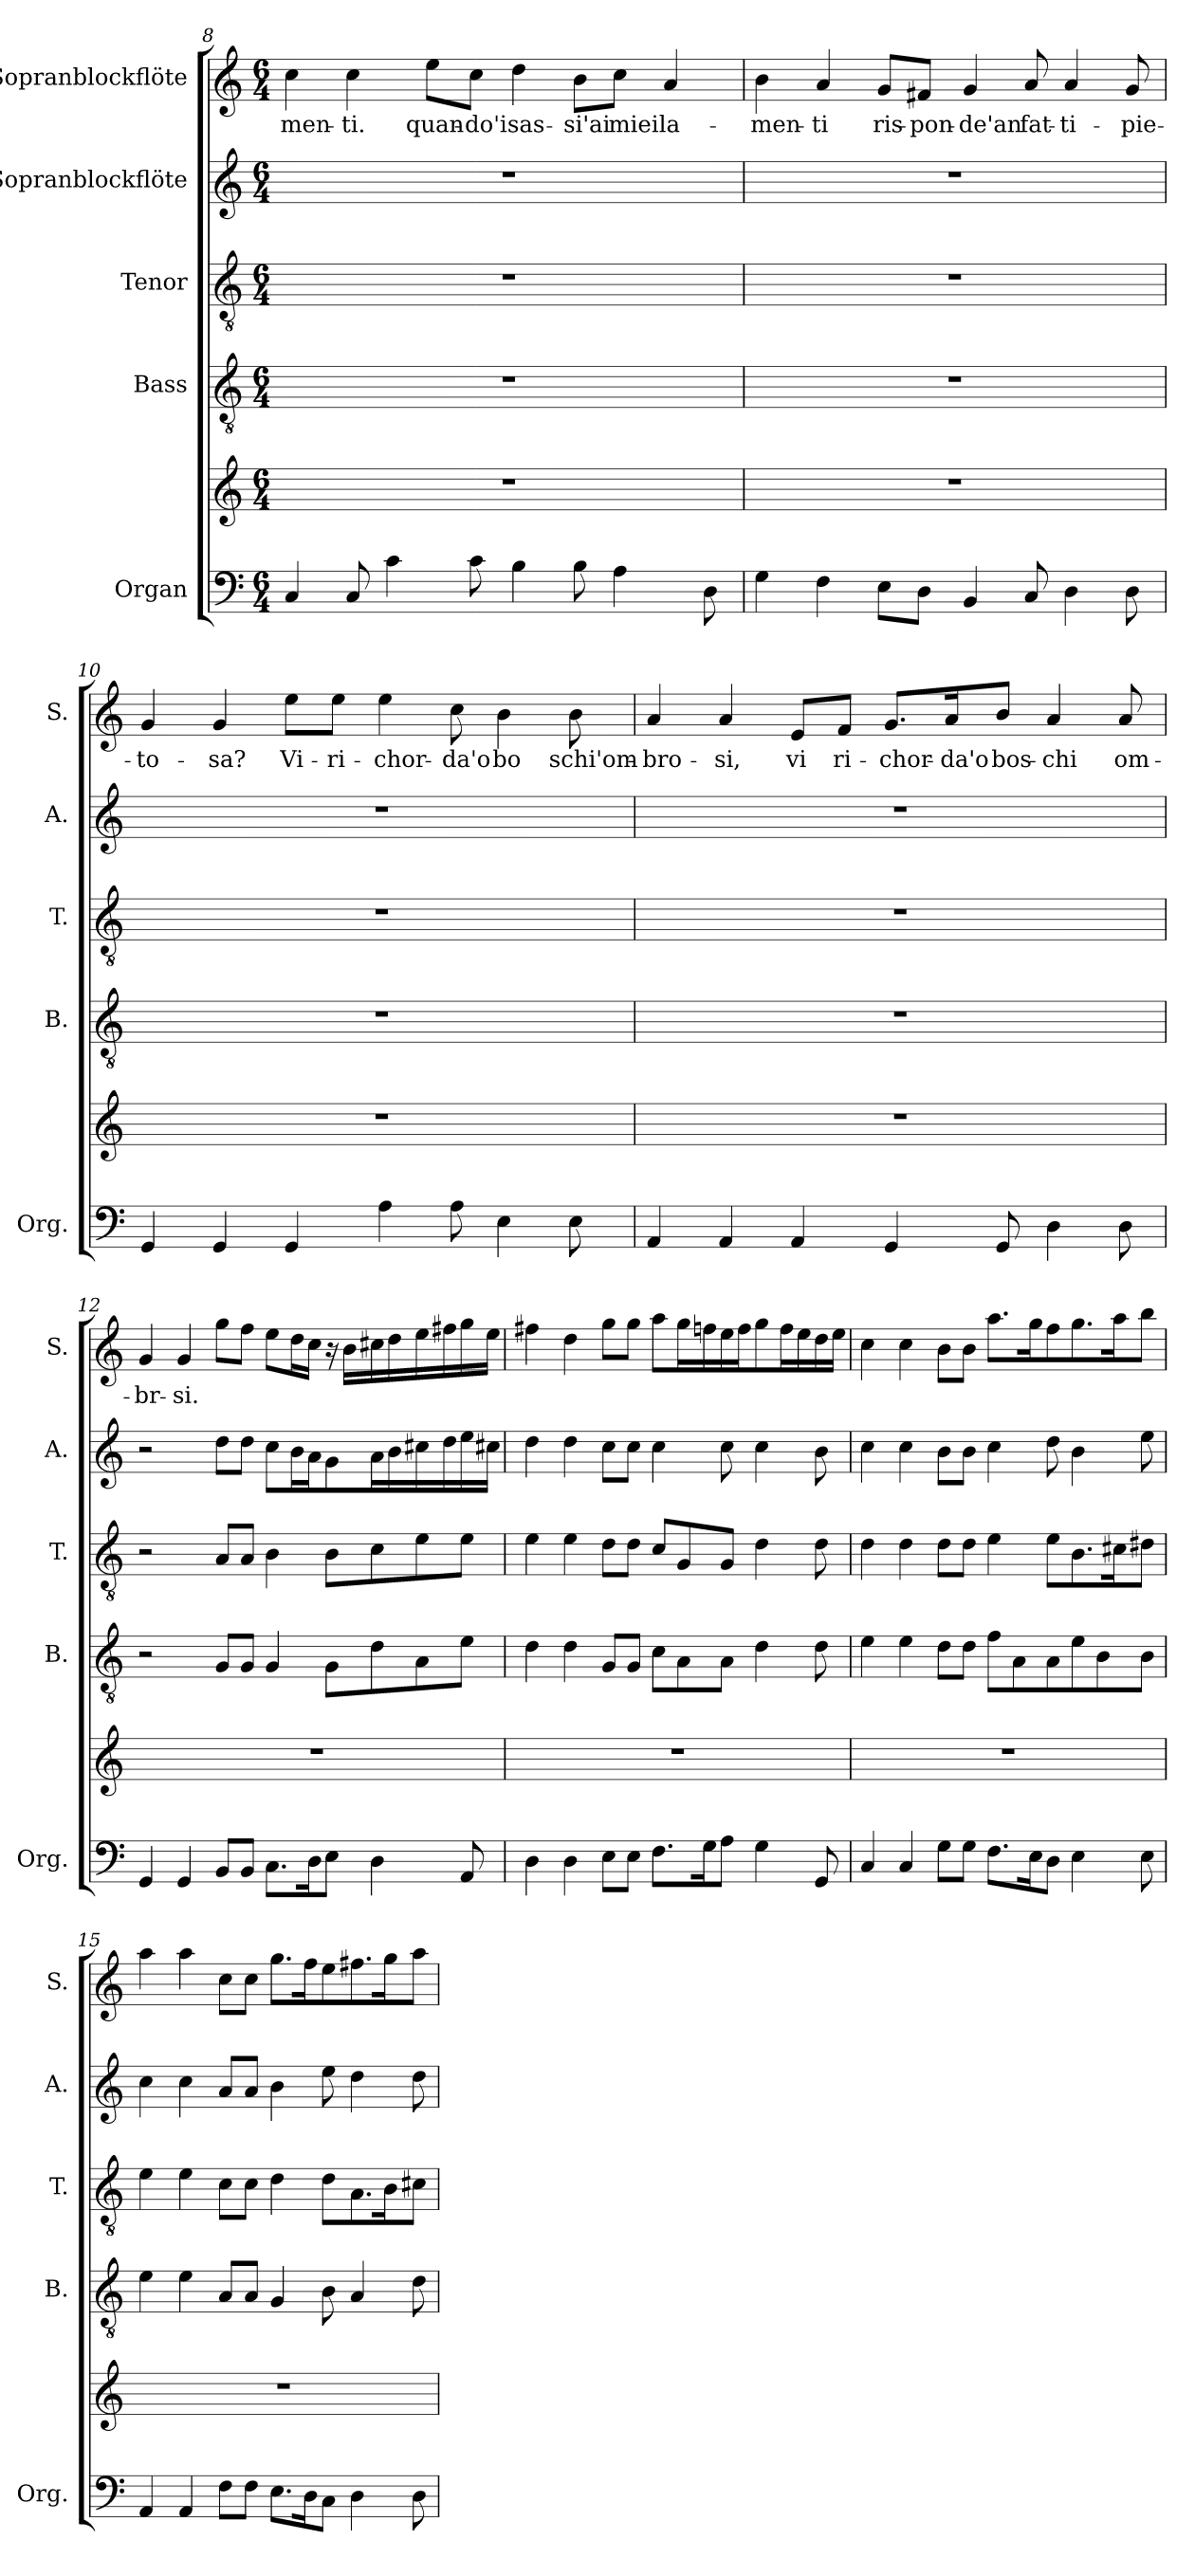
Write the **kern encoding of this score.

**kern	**kern	**kern	**kern	**kern	**kern	**text
*part5	*part5	*part4	*part3	*part2	*part1	*part1
*staff6	*staff5	*staff4	*staff3	*staff2	*staff1	*staff1
*I"Organ	*	*I"Bass	*I"Tenor	*I"Sopranblockflöte	*I"Sopranblockflöte	*
*I'Org.	*	*I'B.	*I'T.	*I'A.	*I'S.	*
!!LO:LB:g=z
*clefF4	*clefG2	*clefGv2	*clefGv2	*clefG2	*clefG2	*
*k[]	*k[]	*k[]	*k[]	*k[]	*k[]	*
*M6/4	*M6/4	*M6/4	*M6/4	*M6/4	*M6/4	*
=8	=8	=8	=8	=8	=8	=8
!	!	!	!	!	!	!LO:LY:b
4C/	1.r	1.r	1.r	1.r	4cc\	-men-
!	!	!	!	!	!	!LO:LY:b
8C/	.	.	.	.	4cc\	-ti.
4c\	.	.	.	.	.	.
!	!	!	!	!	!	!LO:LY:b
.	.	.	.	.	8ee\L	quan-
!	!	!	!	!	!	!LO:LY:b
8c\	.	.	.	.	8cc\J	-do'i
!	!	!	!	!	!	!LO:LY:b
4B\	.	.	.	.	4dd\	sas-
!	!	!	!	!	!	!LO:LY:b
8B\	.	.	.	.	8b\L	-si'ai
!	!	!	!	!	!	!LO:LY:b
4A\	.	.	.	.	8cc\J	miei
!	!	!	!	!	!	!LO:LY:b
.	.	.	.	.	4a/	la-
8D\	.	.	.	.	.	.
=9	=9	=9	=9	=9	=9	=9
!	!	!	!	!	!	!LO:LY:b
4G\	1.r	1.r	1.r	1.r	4b\	-men-
!	!	!	!	!	!	!LO:LY:b
4F\	.	.	.	.	4a/	-ti
!	!	!	!	!	!	!LO:LY:b
8E\L	.	.	.	.	8g/L	ris-
!	!	!	!	!	!	!LO:LY:b
8D\J	.	.	.	.	8f#X/J	-pon-
!	!	!	!	!	!	!LO:LY:b
4BB/	.	.	.	.	4g/	-de'an
!	!	!	!	!	!	!LO:LY:b
8C/	.	.	.	.	8a/	fat-
!	!	!	!	!	!	!LO:LY:b
4D\	.	.	.	.	4a/	-ti-
!	!	!	!	!	!	!LO:LY:b
8D\	.	.	.	.	8g/	-pie-
!!LO:PB:g=z
=10	=10	=10	=10	=10	=10	=10
!	!	!	!	!	!	!LO:LY:b
4GG/	1.r	1.r	1.r	1.r	4g/	-to-
!	!	!	!	!	!	!LO:LY:b
4GG/	.	.	.	.	4g/	-sa?
!	!	!	!	!	!	!LO:LY:b
4GG/	.	.	.	.	8ee\L	Vi-
!	!	!	!	!	!	!LO:LY:b
.	.	.	.	.	8ee\J	-ri-
!	!	!	!	!	!	!LO:LY:b
4A\	.	.	.	.	4ee\	-chor-
!	!	!	!	!	!	!LO:LY:b
8A\	.	.	.	.	8cc\	-da'o
!	!	!	!	!	!	!LO:LY:b
4E\	.	.	.	.	4b\	bo
!	!	!	!	!	!	!LO:LY:b
8E\	.	.	.	.	8b\	schi'om-
=11	=11	=11	=11	=11	=11	=11
!	!	!	!	!	!	!LO:LY:b
4AA/	1.r	1.r	1.r	1.r	4a/	-bro-
!	!	!	!	!	!	!LO:LY:b
4AA/	.	.	.	.	4a/	-si,
!	!	!	!	!	!	!LO:LY:b
4AA/	.	.	.	.	8e/L	vi
!	!	!	!	!	!	!LO:LY:b
.	.	.	.	.	8f/J	ri-
!	!	!	!	!	!	!LO:LY:b
4GG/	.	.	.	.	8.g/L	-chor-
!	!	!	!	!	!	!LO:LY:b
.	.	.	.	.	16a/K	-da'o
!	!	!	!	!	!	!LO:LY:b
8GG/	.	.	.	.	8b/J	bos-
!	!	!	!	!	!	!LO:LY:b
4D\	.	.	.	.	4a/	-chi
!	!	!	!	!	!	!LO:LY:b
8D\	.	.	.	.	8a/	om-
!!LO:LB:g=z
=12	=12	=12	=12	=12	=12	=12
!	!	!	!	!	!	!LO:LY:b
4GG/	1.r	2r	2r	2r	4g/	-br-
!	!	!	!	!	!	!LO:LY:b
4GG/	.	.	.	.	4g/	-si.
8BB/L	.	8G/L	8A/L	8dd\L	8gg\L	.
8BB/J	.	8G/J	8A/J	8dd\J	8ff\J	.
8.C\L	.	4G/	4B\	8cc\L	8ee\L	.
.	.	.	.	16b\L	16dd\L	.
16D\K	.	.	.	16a\J	16cc\JJ	.
8E\J	.	8G\L	8B\L	8g\	16r	.
.	.	.	.	.	16b\LL	.
4D\	.	8d\	8c\	16a\L	16cc#X\	.
.	.	.	.	16b\	16dd\	.
.	.	8A\	8e\	16cc#X\	16ee\	.
.	.	.	.	16dd\	16ff#X\	.
8AA/	.	8e\J	8e\J	16ee\	16gg\	.
.	.	.	.	16cc#X\JJ	16ee\JJ	.
=13	=13	=13	=13	=13	=13	=13
4D\	1.r	4d\	4e\	4dd\	4ff#X\	.
4D\	.	4d\	4e\	4dd\	4dd\	.
8E\L	.	8G/L	8d\L	8cc\L	8gg\L	.
8E\J	.	8G/J	8d\J	8cc\J	8gg\J	.
8.F\L	.	8c\L	8c/L	4cc\	8aa\L	.
.	.	8A\	8G/	.	16gg\L	.
16G\K	.	.	.	.	16ffn\	.
8A\J	.	8A\J	8G/J	8cc\	16ee\	.
.	.	.	.	.	16ff\J	.
4G\	.	4d\	4d\	4cc\	8gg\	.
.	.	.	.	.	16ff\L	.
.	.	.	.	.	16ee\	.
8GG/	.	8d\	8d\	8b\	16dd\	.
.	.	.	.	.	16ee\JJ	.
!!LO:PB:g=z
=14	=14	=14	=14	=14	=14	=14
4C/	1.r	4e\	4d\	4cc\	4cc\	.
4C/	.	4e\	4d\	4cc\	4cc\	.
8G\L	.	8d\L	8d\L	8b\L	8b\L	.
8G\J	.	8d\J	8d\J	8b\J	8b\J	.
8.F\L	.	8f\L	4e\	4cc\	8.aa\L	.
.	.	8A\	.	.	.	.
16E\K	.	.	.	.	16gg\K	.
8D\J	.	8A\	8e\L	8dd\	8ff\	.
4E\	.	8e\	8.B\	4b\	8.gg\	.
.	.	8B\	.	.	.	.
.	.	.	16c#X\K	.	16aa\K	.
8E\	.	8B\J	8d#X\J	8ee\	8bb\J	.
=15	=15	=15	=15	=15	=15	=15
4AA/	1.r	4e\	4e\	4cc\	4aa\	.
4AA/	.	4e\	4e\	4cc\	4aa\	.
8F\L	.	8A/L	8c\L	8a/L	8cc\L	.
8F\J	.	8A/J	8c\J	8a/J	8cc\J	.
8.E\L	.	4G/	4d\	4b\	8.gg\L	.
16D\K	.	.	.	.	16ff\K	.
8C\J	.	8B\	8d\L	8ee\	8ee\	.
4D\	.	4A/	8.A\	4dd\	8.ff#X\	.
.	.	.	16B\K	.	16gg\K	.
8D\	.	8d\	8c#X\J	8dd\	8aa\J	.
=	=	=	=	=	=	=
*-	*-	*-	*-	*-	*-	*-
